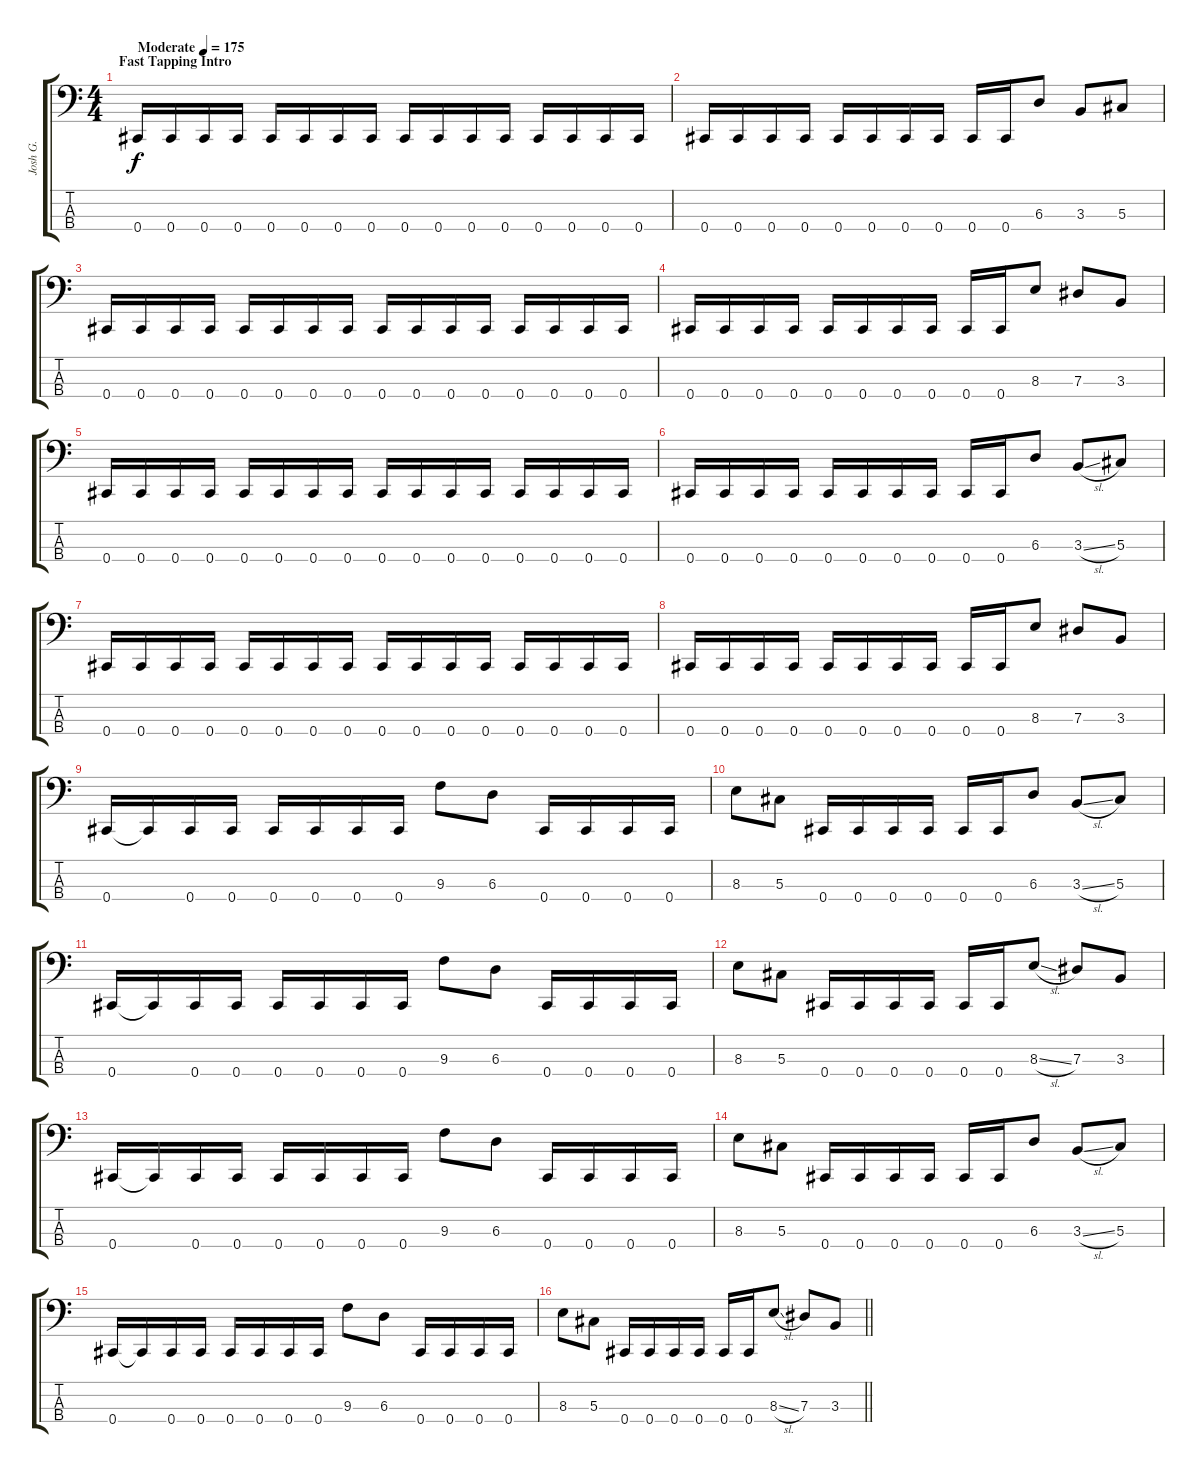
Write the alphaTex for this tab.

\track ("Josh G." "Josh G.") {instrument electricbasspick}
\staff {score tabs}
\tuning (Gb2 Db2 Ab1 Db1) {hide}
\ts (4 4)
\section ("" "Fast Tapping Intro")
\tempo (175 "Moderate")
\clef f4
\ks c
0.4.16{dy f instrument electricbasspick} 0.4.16 0.4.16 0.4.16 0.4.16 0.4.16 0.4.16 0.4.16 0.4.16 0.4.16 0.4.16 0.4.16 0.4.16 0.4.16 0.4.16 0.4.16 |
0.4.16 0.4.16 0.4.16 0.4.16 0.4.16 0.4.16 0.4.16 0.4.16 0.4.16 0.4.16 6.3.8 3.3.8 5.3.8 |
0.4.16 0.4.16 0.4.16 0.4.16 0.4.16 0.4.16 0.4.16 0.4.16 0.4.16 0.4.16 0.4.16 0.4.16 0.4.16 0.4.16 0.4.16 0.4.16 |
0.4.16 0.4.16 0.4.16 0.4.16 0.4.16 0.4.16 0.4.16 0.4.16 0.4.16 0.4.16 8.3.8 7.3.8 3.3.8 |
0.4.16 0.4.16 0.4.16 0.4.16 0.4.16 0.4.16 0.4.16 0.4.16 0.4.16 0.4.16 0.4.16 0.4.16 0.4.16 0.4.16 0.4.16 0.4.16 |
0.4.16 0.4.16 0.4.16 0.4.16 0.4.16 0.4.16 0.4.16 0.4.16 0.4.16 0.4.16 6.3.8 3.3{sl}.8 5.3.8 |
0.4.16 0.4.16 0.4.16 0.4.16 0.4.16 0.4.16 0.4.16 0.4.16 0.4.16 0.4.16 0.4.16 0.4.16 0.4.16 0.4.16 0.4.16 0.4.16 |
0.4.16 0.4.16 0.4.16 0.4.16 0.4.16 0.4.16 0.4.16 0.4.16 0.4.16 0.4.16 8.3.8 7.3.8 3.3.8 |
0.4.16 0.4{t}.16 0.4.16 0.4.16 0.4.16 0.4.16 0.4.16 0.4.16 9.3.8 6.3.8 0.4.16 0.4.16 0.4.16 0.4.16 |
8.3.8 5.3.8 0.4.16 0.4.16 0.4.16 0.4.16 0.4.16 0.4.16 6.3.8 3.3{sl}.8 5.3.8 |
0.4.16 0.4{t}.16 0.4.16 0.4.16 0.4.16 0.4.16 0.4.16 0.4.16 9.3.8 6.3.8 0.4.16 0.4.16 0.4.16 0.4.16 |
8.3.8 5.3.8 0.4.16 0.4.16 0.4.16 0.4.16 0.4.16 0.4.16 8.3{sl}.8 7.3.8 3.3.8 |
0.4.16 0.4{t}.16 0.4.16 0.4.16 0.4.16 0.4.16 0.4.16 0.4.16 9.3.8 6.3.8 0.4.16 0.4.16 0.4.16 0.4.16 |
8.3.8 5.3.8 0.4.16 0.4.16 0.4.16 0.4.16 0.4.16 0.4.16 6.3.8 3.3{sl}.8 5.3.8 |
0.4.16 0.4{t}.16 0.4.16 0.4.16 0.4.16 0.4.16 0.4.16 0.4.16 9.3.8 6.3.8 0.4.16 0.4.16 0.4.16 0.4.16 |
\barLineRight lightlight
8.3.8 5.3.8 0.4.16 0.4.16 0.4.16 0.4.16 0.4.16 0.4.16 8.3{sl}.8 7.3.8 3.3.8
